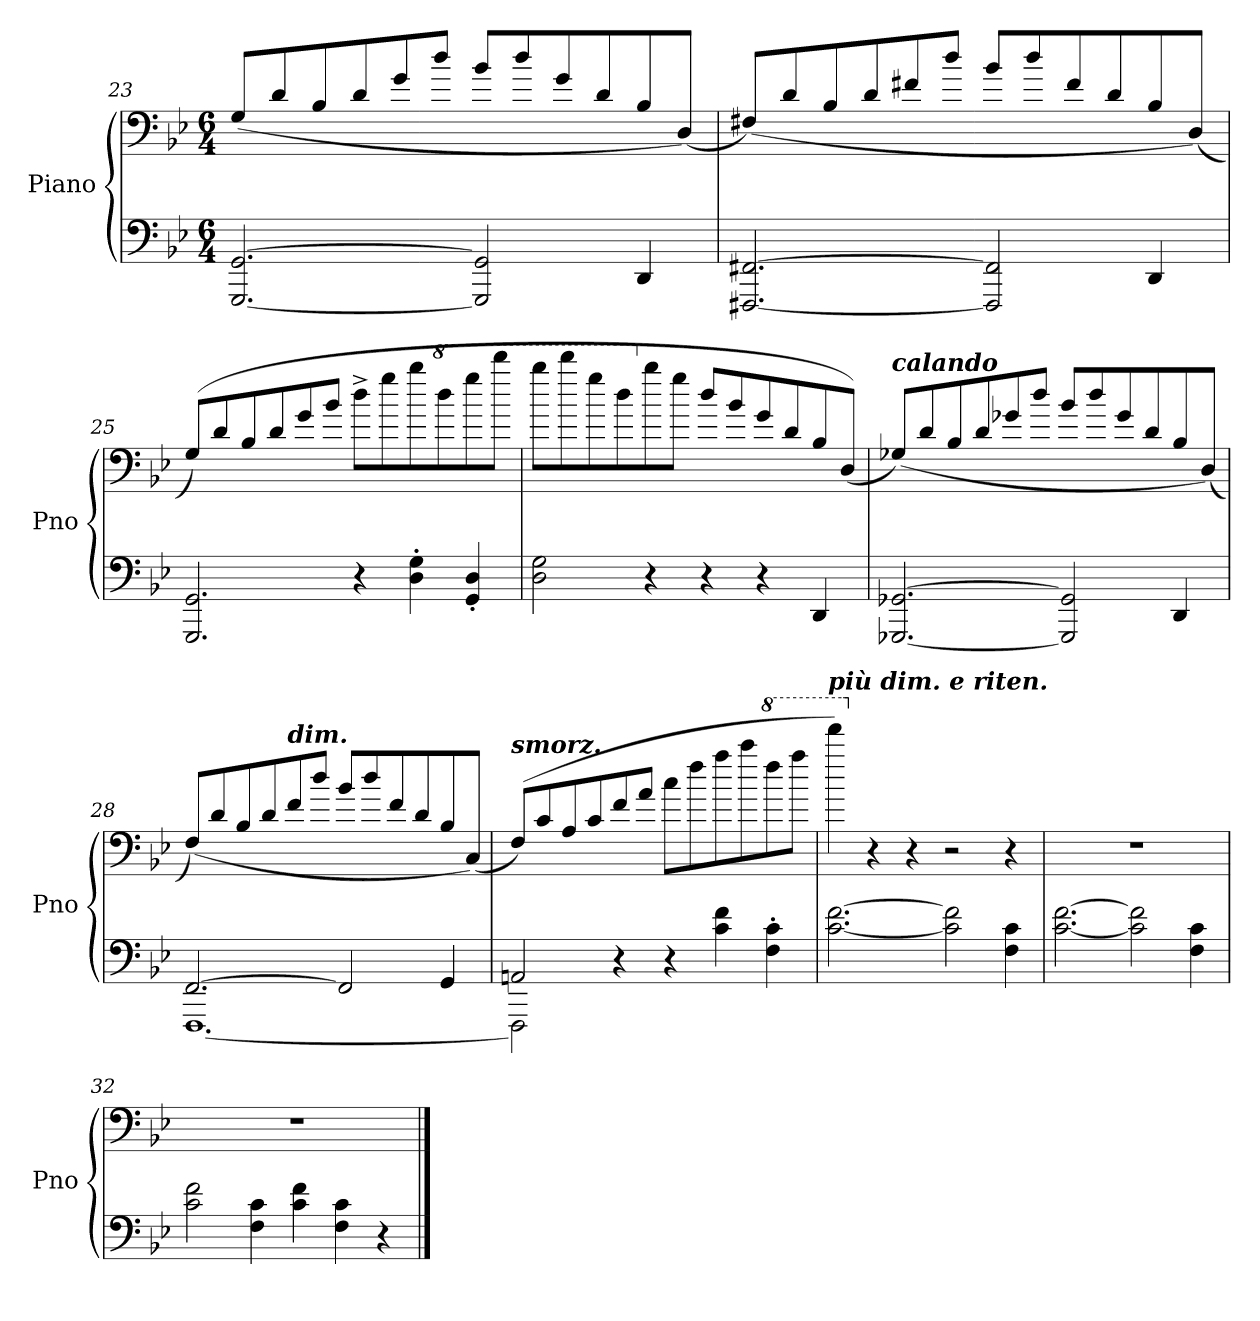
**kern	**kern	**dynam
*part1	*part1	*part1
*staff2	*staff1	*staff1/2
*I"Piano	*	*
*I'Pno	*	*
*clefF4	*clefF4	*
*k[b-e-]	*k[b-e-]	*
*M6/4	*M6/4	*
=23	=23	=23
[2.GGG/ [2.GG/	(>8G/L	.
.	8d/	.
.	8B-/	.
.	8d/	.
.	8g/	.
.	8dd/J	.
2GGG/] 2GG/]	8b-/L	.
.	8dd/	.
.	8g/	.
.	8d/	.
4DD/	8B-/	.
.	(<8D/J)	.
!!LO:LB:g=z
=24	=24	=24
[2.FFF#X/ [2.FF#X/	(>8F#X/L)	.
.	8d/	.
.	8B-/	.
.	8d/	.
.	8f#X/	.
.	8dd/J	.
2FFF#/] 2FF#/]	8b-/L	.
.	8dd/	.
.	8f#/	.
.	8d/	.
4DD/	8B-/	.
.	(<8D/J)	.
=25	=25	=25
!	!	!LO:DY:b
2.GGG/ 2.GG/	(>8G/L)	other-dynamics
.	8d/	.
.	8B-/	.
.	8d/	.
.	8g/	.
.	8b-/J	.
4r	8dd^\L	.
.	8gg\	.
4D\' 4G\'	8bb-\	.
*	*8va	*
.	8ddd\	.
4GG/' 4D/'	8ggg\	.
.	8dddd\J	.
=26	=26	=26
2D\ 2G\	8bbb-\L	.
.	8dddd\	.
.	8ggg\	.
.	8ddd\	.
*	*X8va	*
4r	8bb-\	.
.	8gg\J	.
4r	8dd/L	.
.	8b-/	.
4r	8g/	.
.	8d/	.
4DD/	8B-/	.
.	(<8D/J)	.
!!LO:LB:g=z
=27	=27	=27
!	!LO:TX:a:Bi:t=calando	!
[2.GGG-X/ [2.GG-X/	(>8G-X/L)	.
.	8d/	.
.	8B-/	.
.	8d/	.
.	8g-X/	.
.	8dd/J	.
2GGG-/] 2GG-/]	8b-/L	.
.	8dd/	.
.	8g-/	.
.	8d/	.
4DD/	8B-/	.
.	(<8D/J)	.
=28	=28	=28
*^	*	*
[2.FF/	[1.FFF	(>8F/L)	.
.	.	8d/	.
.	.	8B-/	.
.	.	8d/	.
!	!	!LO:TX:a:Bi:t=dim.	!
.	.	8f/	.
.	.	8dd/J	.
2FF/]	.	8b-/L	.
.	.	8dd/	.
.	.	8f/	.
.	.	8d/	.
4GG/	.	8B-/	.
.	.	(<8C/J)	.
=29	=29	=29	=29
!	!	!LO:TX:a:Bi:t=smorz.	!
2AAn/	2FFF\]	(>8F/L)	.
.	.	8c/	.
.	.	8A/	.
.	.	8c/	.
4r	1ryy	8f/	.
.	.	8a/J	.
4r	.	8cc\L	.
.	.	8ff\	.
4c\ 4f\	.	8aa\	.
.	.	8ccc\	.
*	*	*8va	*
4F\' 4c\'	.	8fff\	.
.	.	8aaa\J	.
*v	*v	*	*
!!LO:LB:g=z
=30	=30	=30
!	!LO:TX:a:Bi:t=più dim. e riten.	!
[2.c\ [2.f\	4ffff\)	.
*	*X8va	*
.	4r	.
.	4r	.
2c\] 2f\]	2r	.
4F\ 4c\	4r	.
=31	=31	=31
[2.c\ [2.f\	1.r	.
2c\] 2f\]	.	.
4F\ 4c\	.	.
=32	=32	=32
2c\ 2f\	1.r	.
4F\ 4c\	.	.
4c\ 4f\	.	.
4F\ 4c\	.	.
4r	.	.
==	==	==
*-	*-	*-
